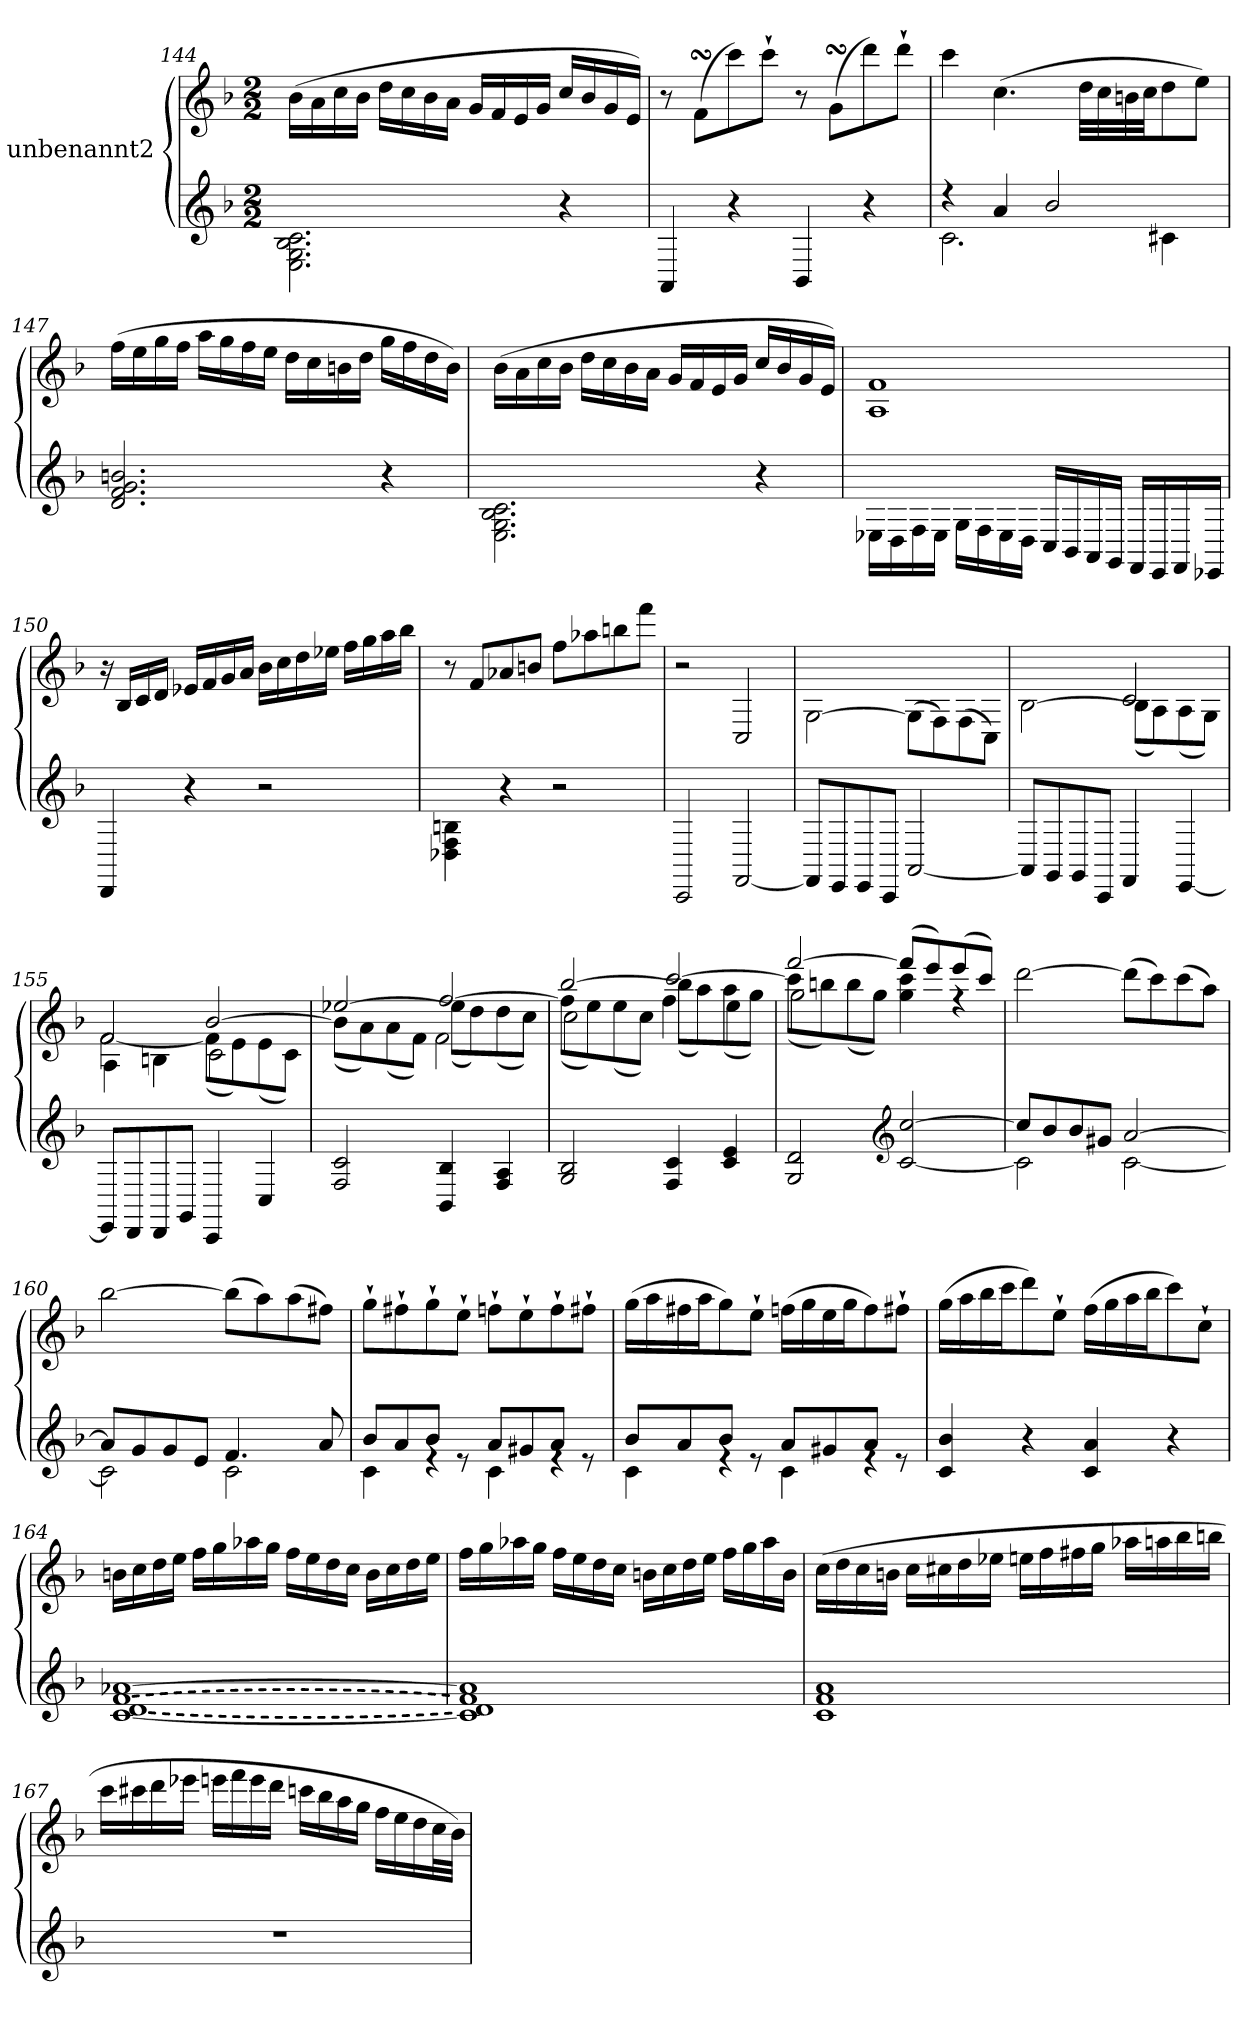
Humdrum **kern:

**kern	**kern
*part1	*part1
*staff2	*staff1
*I"unbenannt2	*
*clefG2	*clefG2
*k[b-]	*k[b-]
*M2/2	*M2/2
=144	=144
2.E\ 2.G\ 2.B-\ 2.c\	(>16b-\LL
.	16a\
.	16cc\
.	16b-\JJ
.	16dd\LL
.	16cc\
.	16b-\
.	16a\JJ
.	16g/LL
.	16f/
.	16e/
.	16g/JJ
4r	16cc/LL
.	16b-/
.	16g/
.	16e/JJ)
=145	=145
4AA/	8r
.	(>8fsSSs\L
4r	8ccc\)
.	8ccc`\J
4BB-/	8r
.	(>8gsSSS\L
4r	8ddd\)
.	8ddd`\J
!!LO:LB:g=z
=146	=146
*^	*
4r	2.c\	4ccc\
4a/	.	(>4.cc\
2b-/	.	.
.	.	32dd\LLL
.	.	32cc\
.	.	32bn\
.	.	32cc\JJ
.	4c#X\	8dd\
.	.	8ee\J)
*v	*v	*
=147	=147
2.d/ 2.f/ 2.g/ 2.bn/	(>16ff\LL
.	16ee\
.	16gg\
.	16ff\JJ
.	16aa\LL
.	16gg\
.	16ff\
.	16ee\JJ
.	16dd\LL
.	16cc\
.	16bn\
.	16dd\JJ
4r	16gg\LL
.	16ff\
.	16dd\
.	16b\JJ)
=148	=148
2.E\ 2.G\ 2.B-\ 2.c\	(>16b-\LL
.	16a\
.	16cc\
.	16b-\JJ
.	16dd\LL
.	16cc\
.	16b-\
.	16a\JJ
.	16g/LL
.	16f/
.	16e/
.	16g/JJ
4r	16cc/LL
.	16b-/
.	16g/
.	16e/JJ)
!!LO:LB:g=z
=149	=149
16E-X\LL	1A 1f
16D\	.
16F\	.
16E-\JJ	.
16G\LL	.
16F\	.
16E-\	.
16D\JJ	.
16C/LL	.
16BB-/	.
16AA/	.
16GG/JJ	.
16FF/LL	.
16EE/	.
16FF/	.
16EE-X/JJ	.
=150	=150
4DD/	16r
.	16B-/LL
.	16c/
.	16d/JJ
4r	16e-X/LL
.	16f/
.	16g/
.	16a/JJ
2r	16b-\LL
.	16cc\
.	16dd\
.	16ee-X\JJ
.	16ff\LL
.	16gg\
.	16aa\
.	16bb-\JJ
=151	=151
4D-X\ 4F\ 4Bn\	8r
.	8f/L
4r	8a-X/
.	8bn/J
2r	8ff\L
.	8aa-X\
.	8bbn\
.	8fff\J
!!LO:LB:g=z
=152	=152
2CC/	2r
[2FF/	2C/
=153	=153
8FF/L]	[2G\
8EE/	.
8EE/	.
8CC/J	.
[2AA/	(>8G\L]
.	8F\)
.	(>8F\
.	8C\J)
=154	=154
*	*^
8AA/L]	2rEEyy	[2B-\
8GG/	.	.
8GG/	.	.
8CC/J	.	.
4FF/	2c/	(<8B-\L]
.	.	8A\)
[4EE/	.	(<8A\
.	.	8G\J)
=155	=155	=155
*	*	*^
8EE/L]	2f/	[2f\	4A\
8DD/	.	.	.
8DD/	.	.	4Bn\
8GG/J	.	.	.
4CC/	[2b-/	(<8f\L]	2c\
.	.	8e\)	.
4C/	.	(<8e\	.
.	.	8c\J)	.
!!LO:LB:g=z	!!	!!
=156	=156	=156	=156
2F/ 2c/	[2ee-X/	(<8b-\L]	2ryy
.	.	8a\)	.
.	.	(<8a\	.
.	.	8f\J)	.
4BB-/ 4B-/	[2ff/	(<8ee-\L]	2f\
.	.	8dd\)	.
4F/ 4A/	.	(<8dd\	.
.	.	8cc\J)	.
=157	=157	=157	=157
2G/ 2B-/	[2bb-/	(<8ff\L]	2cc\
.	.	8ee\)	.
.	.	(<8ee\	.
.	.	8cc\J)	.
4F/ 4c/	[2ccc/	(>8bb-\L]	4ff\
.	.	8aa\)	.
4c/ 4e/	.	(>8aa\	4ee\
.	.	8gg\J)	.
=158	=158	=158	=158
2G/ 2d/	[2fff/	(<8ccc\L]	2gg\
.	.	8bbn\)	.
.	.	(<8bb\	.
.	.	8gg\J)	.
*clefG2	*	*	*
[2c/ [2cc/	(>8fff/L]	4gg\ 4ccc\	2ryy
.	8eee/)	.	.
.	(>8eee/	4rff	.
.	8ccc/J)	.	.
*	*v	*v	*v
!!LO:PB:g=z
=159	=159
*^	*
8cc/L]	2c\]	[2ddd\
8b-/	.	.
8b-/	.	.
8g#X/J	.	.
[2a/	[2c\	(>8ddd\L]
.	.	8ccc\)
.	.	(>8ccc\
.	.	8aa\J)
=160	=160	=160
8a/L]	2c\]	[2bb-\
8g/	.	.
8g/	.	.
8e/J	.	.
4.f/	2c\	(>8bb-\L]
.	.	8aa\)
.	.	(>8aa\
8a/	.	8ff#X\J)
=161	=161	=161
8b-/L	4c\	8gg`\L
8a/	.	8ff#X`\
8b-/J	4re	8gg`\
8re	.	8ee`\J
8a/L	4c\	8ffn`\L
8g#X/	.	8ee`\
8a/J	4re	8ff`\
8re	.	8ff#X`\J
!!LO:LB:g=z
=162	=162	=162
8b-/L	4c\	(>16gg\LL
.	.	16aa\
8a/	.	16ff#X\
.	.	16aa\J
8b-/J	4re	8gg\)
8re	.	8ee`\J
8a/L	4c\	(>16ffn\LL
.	.	16gg\
8g#X/	.	16ee\
.	.	16gg\J
8a/J	4re	8ff\)
8re	.	8ff#X`\J
*v	*v	*
=163	=163
4c/ 4b-/	(>16gg\LL
.	16aa\
.	16bb-\
.	16ccc\J
4r	8ddd\)
.	8ee`\J
4c/ 4a/	(>16ff\LL
.	16gg\
.	16aa\
.	16bb-\J
4r	8ccc\)
.	8cc`\J
=164	=164
!LO:T:n=2:dash	!
!LO:T:n=3:dash	!
[1c [1d [1f [1a-X	16bn\LL
.	16cc\
.	16dd\
.	16ee\JJ
.	16ff\LL
.	16gg\
.	16aa-X\
.	16gg\JJ
.	16ff\LL
.	16ee\
.	16dd\
.	16cc\JJ
.	16b\LL
.	16cc\
.	16dd\
.	16ee\JJ
!!LO:LB:g=z
=165	=165
1c] 1d] 1f] 1a-]	16ff\LL
.	16gg\
.	16aa-X\
.	16gg\JJ
.	16ff\LL
.	16ee\
.	16dd\
.	16cc\JJ
.	16bn\LL
.	16cc\
.	16dd\
.	16ee\JJ
.	16ff\LL
.	16gg\
.	16aa-\
.	16b\JJ
=166	=166
*^	*
1a	1c 1f	(>16cc\LL
.	.	16dd\
.	.	16cc\
.	.	16bn\JJ
.	.	16cc\LL
.	.	16cc#X\
.	.	16dd\
.	.	16ee-X\JJ
.	.	16een\LL
.	.	16ff\
.	.	16ff#X\
.	.	16gg\JJ
.	.	16aa-X\LL
.	.	16aan\
.	.	16bb-\
.	.	16bbn\JJ
*v	*v	*
!!LO:LB:g=z
=167	=167
1r	16ccc\LL
.	16ccc#X\
.	16ddd\
.	16eee-X\JJ
.	16eeen\LL
.	16fff\
.	16eee\
.	16ddd\JJ
.	16cccn\LL
.	16bb-\
.	16aa\
.	16gg\JJ
.	16ff\LL
.	16ee\
.	16dd\
.	32cc\L
.	32b-\JJJ)
=	=
*-	*-
